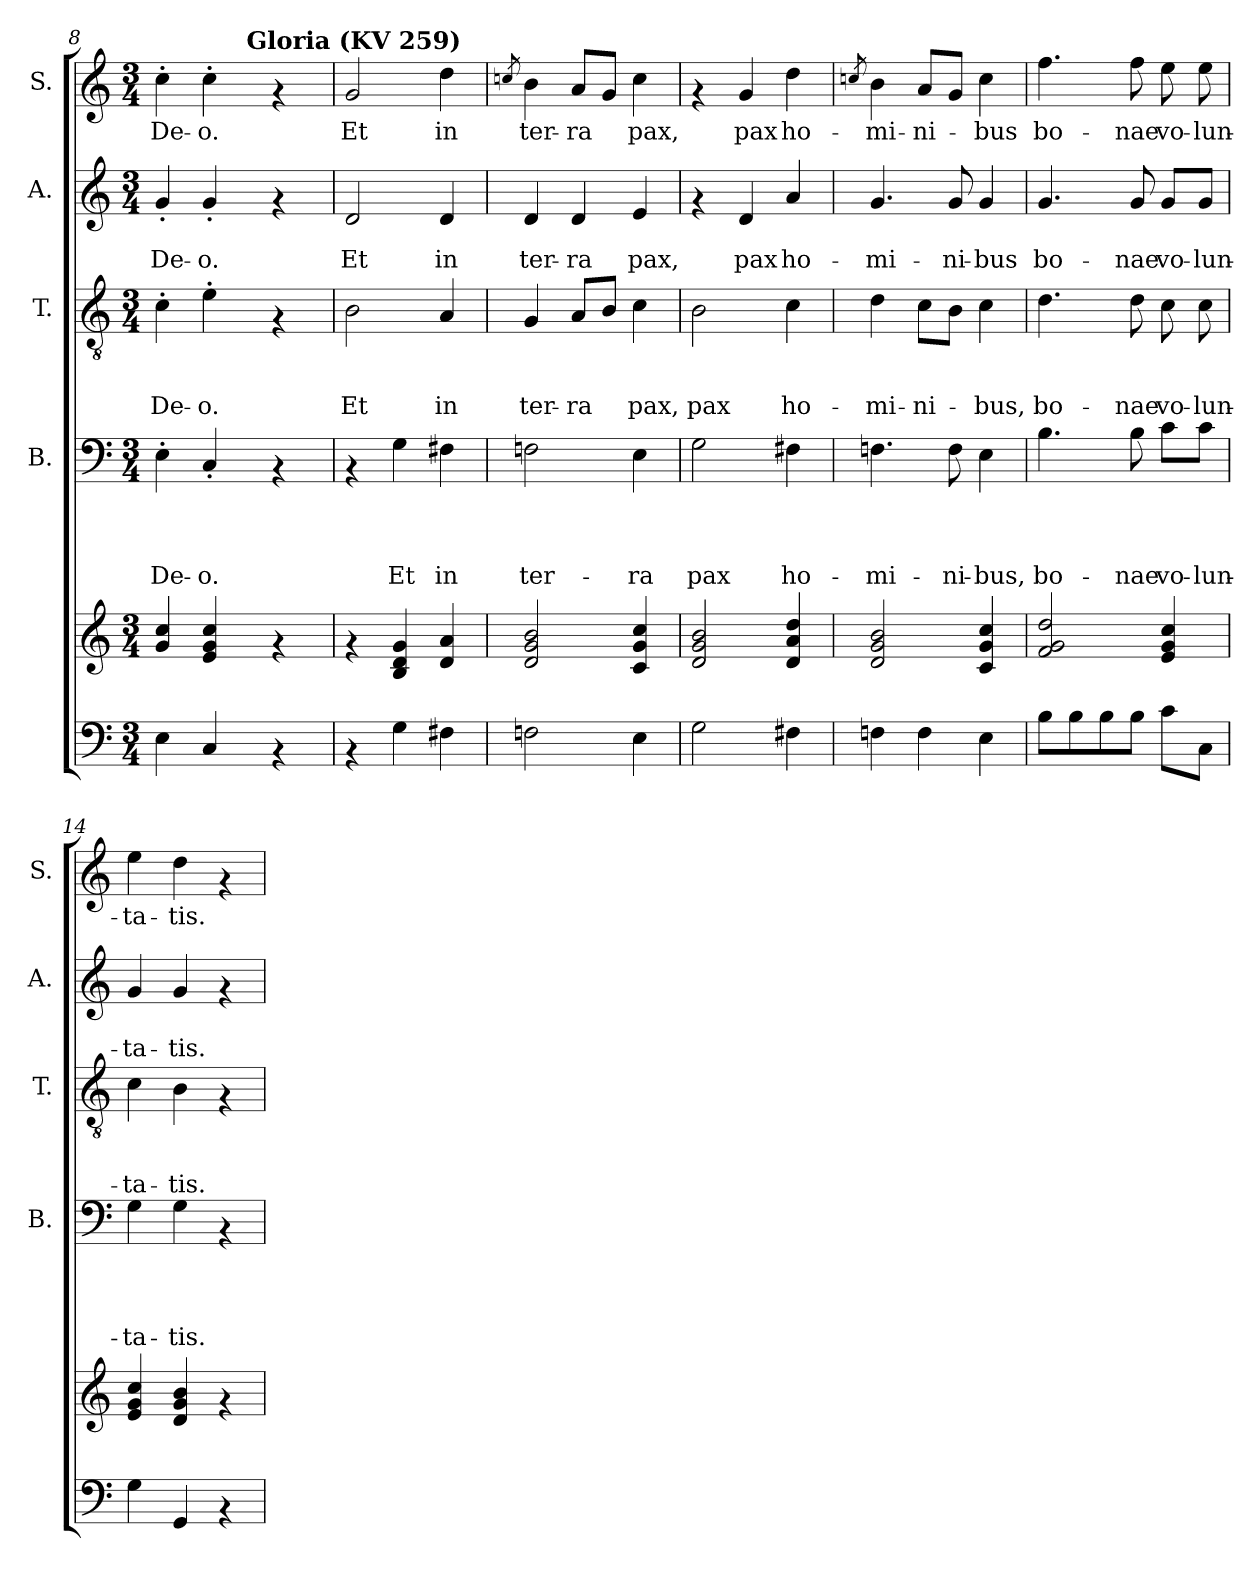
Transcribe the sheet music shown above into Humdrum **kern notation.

**kern	**kern	**kern	**text	**text	**text	**text	**kern	**text	**text	**text	**kern	**text	**text	**kern	**text
*part5	*part5	*part4	*part4	*part4	*part4	*part4	*part3	*part3	*part3	*part3	*part2	*part2	*part2	*part1	*part1
*staff6	*staff5	*staff4	*staff4	*staff4	*staff4	*staff4	*staff3	*staff3	*staff3	*staff3	*staff2	*staff2	*staff2	*staff1	*staff1
*	*	*I"B.	*	*	*	*	*I"T.	*	*	*	*I"A.	*	*	*I"S.	*
*	*	*I'B.	*	*	*	*	*I'T.	*	*	*	*I'A.	*	*	*I'S.	*
*clefF4	*clefG2	*clefF4	*	*	*	*	*clefGv2	*	*	*	*clefG2	*	*	*clefG2	*
*k[]	*k[]	*k[]	*	*	*	*	*k[]	*	*	*	*k[]	*	*	*k[]	*
*C:	*C:	*C:	*	*	*	*	*C:	*	*	*	*C:	*	*	*C:	*
*M3/4	*M3/4	*M3/4	*	*	*	*	*M3/4	*	*	*	*M3/4	*	*	*M3/4	*
=8	=8	=8	=8	=8	=8	=8	=8	=8	=8	=8	=8	=8	=8	=8	=8
!	!	!	!	!	!	!LO:LY:b	!	!	!	!LO:LY:b	!	!	!LO:LY:b	!	!LO:LY:b
*	*	*	*	*	*	*	*	*	*	*	*	*	*	*^	*
4E\	4g/ 4cc/	4E'>\	.	.	.	De-	4c'>\	.	.	De-	4g'</	.	De-	4cc'>\	4ryy	De-
!	!	!	!	!	!	!LO:LY:b	!	!	!	!LO:LY:b	!	!	!LO:LY:b	!	!	!LO:LY:b
4C/	4e/ 4g/ 4cc/	4C'</	.	.	.	-o.	4e'>\	.	.	-o.	4g'</	.	-o.	4cc'>\	8ryy	-o.
.	.	.	.	.	.	.	.	.	.	.	.	.	.	.	32ryy	.
!	!	!	!	!	!	!	!	!	!	!	!	!	!	!	!LO:TX:a:B:t=Gloria (KV 259)	!
.	.	.	.	.	.	.	.	.	.	.	.	.	.	.	4ryy	.
4rAA	4rf	4rAA	.	.	.	.	4rF	.	.	.	4rf	.	.	4rf	.	.
.	.	.	.	.	.	.	.	.	.	.	.	.	.	.	16.ryy	.
=9	=9	=9	=9	=9	=9	=9	=9	=9	=9	=9	=9	=9	=9	=9	=9	=9
!	!	!	!	!	!	!	!	!	!	!LO:LY:b	!	!	!LO:LY:b	!	!	!LO:LY:b
*	*	*	*	*	*	*	*	*	*	*	*	*	*	*v	*v	*
4rAA	4rf	4rAA	.	.	.	.	2B\	.	.	Et	2d/	.	Et	2g/	Et
!	!	!	!	!	!	!LO:LY:b	!	!	!	!	!	!	!	!	!
4G\	4B/ 4d/ 4g/	4G\	.	.	.	Et	.	.	.	.	.	.	.	.	.
!	!	!	!	!	!	!LO:LY:b	!	!	!	!LO:LY:b	!	!	!LO:LY:b	!	!LO:LY:b
4F#X\	4d/ 4a/	4F#X\	.	.	.	in	4A/	.	.	in	4d/	.	in	4dd\	in
=10	=10	=10	=10	=10	=10	=10	=10	=10	=10	=10	=10	=10	=10	=10	=10
.	.	.	.	.	.	.	.	.	.	.	.	.	.	8qccn/	.
!	!	!	!	!	!	!LO:LY:b	!	!	!	!LO:LY:b	!	!	!LO:LY:b	!	!LO:LY:b
2Fn\	2d/ 2g/ 2b/	2Fn\	.	.	.	ter-	4G/	.	.	ter-	4d/	.	ter-	4b\	ter-
!	!	!	!	!	!	!	!	!	!	!LO:LY:b	!	!	!LO:LY:b	!	!LO:LY:b
.	.	.	.	.	.	.	8A/L	.	.	-ra	4d/	.	-ra	8a/L	-ra
.	.	.	.	.	.	.	8B/J	.	.	.	.	.	.	8g/J	.
!	!	!	!	!	!	!LO:LY:b	!	!	!	!LO:LY:b	!	!	!LO:LY:b	!	!LO:LY:b
4E\	4c/ 4g/ 4cc/	4E\	.	.	.	-ra	4c\	.	.	pax,	4e/	.	pax,	4cc\	pax,
=11	=11	=11	=11	=11	=11	=11	=11	=11	=11	=11	=11	=11	=11	=11	=11
!	!	!	!	!	!	!LO:LY:b	!	!	!	!LO:LY:b	!	!	!	!	!
2G\	2d/ 2g/ 2b/	2G\	.	.	.	pax	2B\	.	.	pax	4rf	.	.	4rf	.
!	!	!	!	!	!	!	!	!	!	!	!	!	!LO:LY:b	!	!LO:LY:b
.	.	.	.	.	.	.	.	.	.	.	4d/	.	pax	4g/	pax
!	!	!	!	!	!	!LO:LY:b	!	!	!	!LO:LY:b	!	!	!LO:LY:b	!	!LO:LY:b
4F#X\	4d/ 4a/ 4dd/	4F#X\	.	.	.	ho-	4c\	.	.	ho-	4a/	.	ho-	4dd\	ho-
=12	=12	=12	=12	=12	=12	=12	=12	=12	=12	=12	=12	=12	=12	=12	=12
.	.	.	.	.	.	.	.	.	.	.	.	.	.	8qccn/	.
!	!	!	!	!	!	!LO:LY:b	!	!	!	!LO:LY:b	!	!	!LO:LY:b	!	!LO:LY:b
4Fn\	2d/ 2g/ 2b/	4.Fn\	.	.	.	-mi-	4d\	.	.	-mi-	4.g/	.	-mi-	4b\	-mi-
!	!	!	!	!	!	!	!	!	!	!LO:LY:b	!	!	!	!	!LO:LY:b
4F\	.	.	.	.	.	.	8c\L	.	.	-ni-	.	.	.	8a/L	-ni-
!	!	!	!	!	!	!LO:LY:b	!	!	!	!	!	!	!LO:LY:b	!	!
.	.	8F\	.	.	.	-ni-	8B\J	.	.	.	8g/	.	-ni-	8g/J	.
!	!	!	!	!	!	!LO:LY:b	!	!	!	!LO:LY:b	!	!	!LO:LY:b	!	!LO:LY:b
4E\	4c/ 4g/ 4cc/	4E\	.	.	.	-bus,	4c\	.	.	-bus,	4g/	.	-bus	4cc\	-bus
!!LO:PB:g=z
=13	=13	=13	=13	=13	=13	=13	=13	=13	=13	=13	=13	=13	=13	=13	=13
!	!	!	!	!	!	!LO:LY:b	!	!	!	!LO:LY:b	!	!	!LO:LY:b	!	!LO:LY:b
8B\L	2f/ 2g/ 2dd/	4.B\	.	.	.	bo-	4.d\	.	.	bo-	4.g/	.	bo-	4.ff\	bo-
8B\	.	.	.	.	.	.	.	.	.	.	.	.	.	.	.
8B\	.	.	.	.	.	.	.	.	.	.	.	.	.	.	.
!	!	!	!	!	!	!LO:LY:b	!	!	!	!LO:LY:b	!	!	!LO:LY:b	!	!LO:LY:b
8B\J	.	8B\	.	.	.	-nae	8d\	.	.	-nae	8g/	.	-nae	8ff\	-nae
!	!	!	!	!	!	!LO:LY:b	!	!	!	!LO:LY:b	!	!	!LO:LY:b	!	!LO:LY:b
8c\L	4e/ 4g/ 4cc/	8c\L	.	.	.	vo-	8c\	.	.	vo-	8g/L	.	vo-	8ee\	vo-
!	!	!	!	!	!	!LO:LY:b	!	!	!	!LO:LY:b	!	!	!LO:LY:b	!	!LO:LY:b
8C\J	.	8c\J	.	.	.	-lun-	8c\	.	.	-lun-	8g/J	.	-lun-	8ee\	-lun-
=14	=14	=14	=14	=14	=14	=14	=14	=14	=14	=14	=14	=14	=14	=14	=14
!	!	!	!	!	!	!LO:LY:b	!	!	!	!LO:LY:b	!	!	!LO:LY:b	!	!LO:LY:b
4G\	4e/ 4g/ 4cc/	4G\	.	.	.	-ta-	4c\	.	.	-ta-	4g/	.	-ta-	4ee\	-ta-
!	!	!	!	!	!	!LO:LY:b	!	!	!	!LO:LY:b	!	!	!LO:LY:b	!	!LO:LY:b
4GG/	4d/ 4g/ 4b/	4G\	.	.	.	-tis.	4B\	.	.	-tis.	4g/	.	-tis.	4dd\	-tis.
4rAA	4rf	4rAA	.	.	.	.	4rF	.	.	.	4rf	.	.	4rf	.
=	=	=	=	=	=	=	=	=	=	=	=	=	=	=	=
*-	*-	*-	*-	*-	*-	*-	*-	*-	*-	*-	*-	*-	*-	*-	*-
